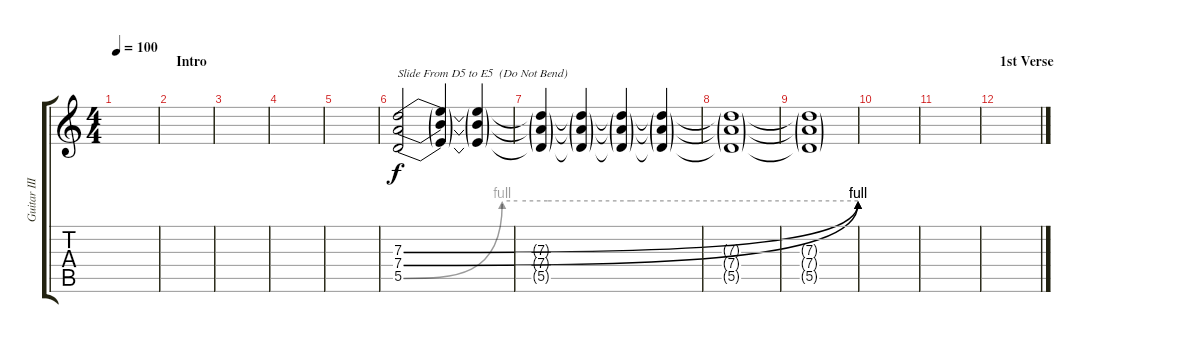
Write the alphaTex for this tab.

\track ("Guitar III" "Guitar III") {instrument overdrivenguitar}
\staff {score tabs}
\tuning (E4 B3 G3 D3 A2 E2) {hide}
\ts (4 4)
\tempo 100
\clef g2
\ks c
|
\section ("" " Intro")
|
|
|
|
(7.3{be (bend 0 0 60 4)} 7.4{be (bend 0 0 60 4)} 5.5{be (custom 0 0 13 4 15 4 19 4 30 4 60 4)}).2{txt "Slide From D5 to E5  (Do Not Bend)"} (7.3{t} 7.4{t} 5.5{t}).4 (7.3{t} 7.4{t} 5.5{t}).4{volume 8} |
(7.3{t} 7.4{t} 5.5{t}).4 (7.3{t} 7.4{t} 5.5{t}).4 (7.3{t} 7.4{t} 5.5{t}).4 (7.3{t} 7.4{t} 5.5{t}).4{volume 2} |
(7.3{t} 7.4{t} 5.5{t}).1 |
(7.3{t} 7.4{t} 5.5{t}).1 |
|
|
\section ("" "1st Verse")
